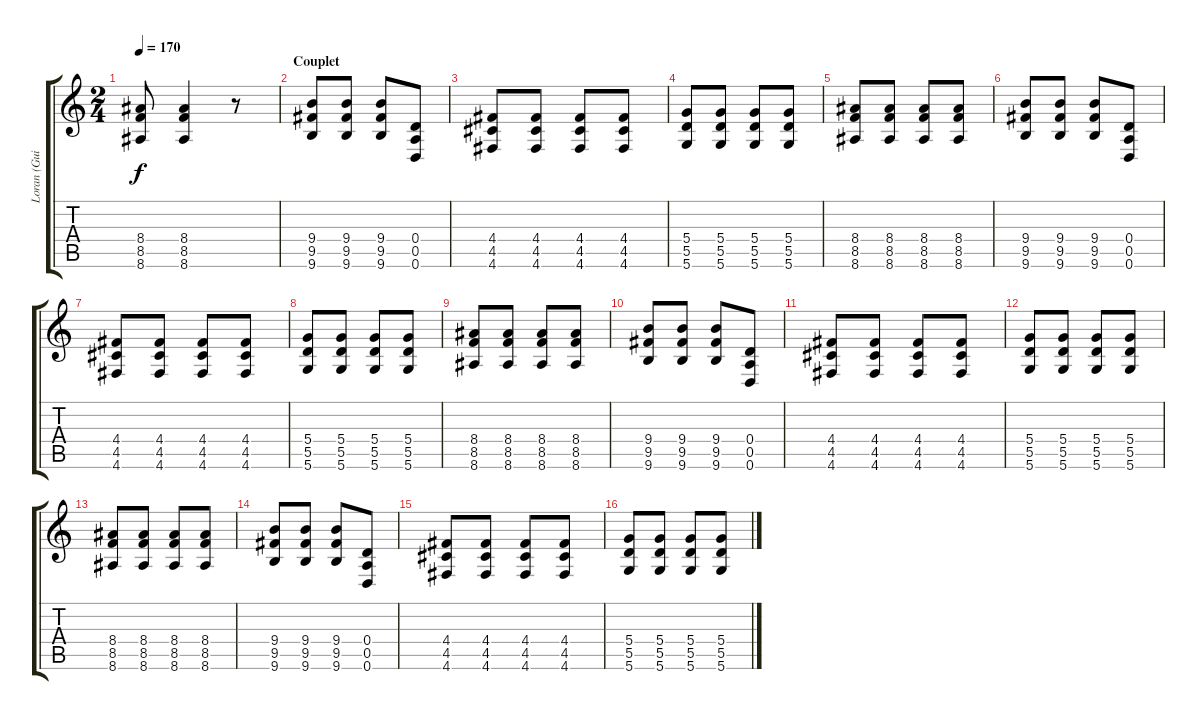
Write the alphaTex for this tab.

\track ("Loran (Guitare)" "Loran (Gui") {instrument distortionguitar}
\staff {score tabs}
\tuning (E4 B3 G3 D3 A2 D2) {hide}
\ts (2 4)
\tempo 170
\clef g2
\ks c
(8.4 8.5 8.6).8{dy f} (8.4 8.5 8.6).4 r.8 |
\section ("" "Couplet")
(9.4 9.5 9.6).8 (9.4 9.5 9.6).8 (9.4 9.5 9.6).8 (0.4 0.5 0.6).8 |
(4.4 4.5 4.6).8 (4.4 4.5 4.6).8 (4.4 4.5 4.6).8 (4.4 4.5 4.6).8 |
(5.4 5.5 5.6).8 (5.4 5.5 5.6).8 (5.4 5.5 5.6).8 (5.4 5.5 5.6).8 |
(8.4 8.5 8.6).8 (8.4 8.5 8.6).8 (8.4 8.5 8.6).8 (8.4 8.5 8.6).8 |
(9.4 9.5 9.6).8 (9.4 9.5 9.6).8 (9.4 9.5 9.6).8 (0.4 0.5 0.6).8 |
(4.4 4.5 4.6).8 (4.4 4.5 4.6).8 (4.4 4.5 4.6).8 (4.4 4.5 4.6).8 |
(5.4 5.5 5.6).8 (5.4 5.5 5.6).8 (5.4 5.5 5.6).8 (5.4 5.5 5.6).8 |
(8.4 8.5 8.6).8 (8.4 8.5 8.6).8 (8.4 8.5 8.6).8 (8.4 8.5 8.6).8 |
(9.4 9.5 9.6).8 (9.4 9.5 9.6).8 (9.4 9.5 9.6).8 (0.4 0.5 0.6).8 |
(4.4 4.5 4.6).8 (4.4 4.5 4.6).8 (4.4 4.5 4.6).8 (4.4 4.5 4.6).8 |
(5.4 5.5 5.6).8 (5.4 5.5 5.6).8 (5.4 5.5 5.6).8 (5.4 5.5 5.6).8 |
(8.4 8.5 8.6).8 (8.4 8.5 8.6).8 (8.4 8.5 8.6).8 (8.4 8.5 8.6).8 |
(9.4 9.5 9.6).8 (9.4 9.5 9.6).8 (9.4 9.5 9.6).8 (0.4 0.5 0.6).8 |
(4.4 4.5 4.6).8 (4.4 4.5 4.6).8 (4.4 4.5 4.6).8 (4.4 4.5 4.6).8 |
(5.4 5.5 5.6).8 (5.4 5.5 5.6).8 (5.4 5.5 5.6).8 (5.4 5.5 5.6).8
